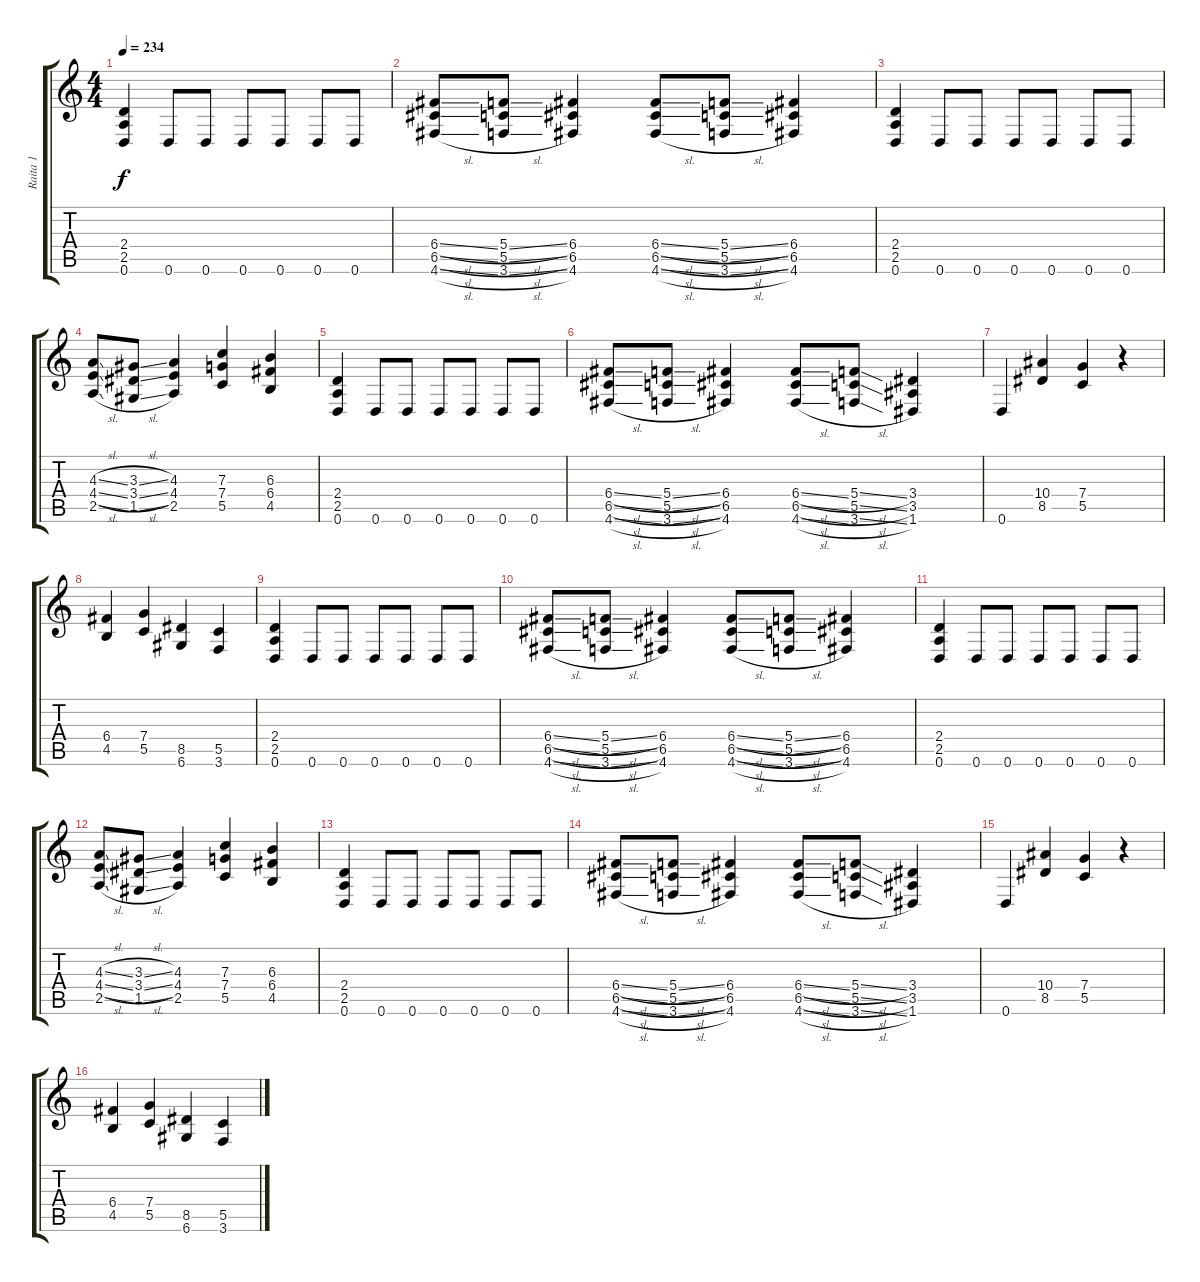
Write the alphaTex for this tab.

\track ("Raita 1" "Raita 1") {instrument distortionguitar}
\staff {score tabs}
\tuning (D4 A3 F3 C3 G2 D2) {hide}
\ts (4 4)
\tempo 234
\clef g2
\ks c
(2.4 2.5 0.6).4{dy f} 0.6.8 0.6.8 0.6.8 0.6.8 0.6.8 0.6.8 |
(6.4{sl} 6.5{sl} 4.6{sl}).8 (5.4{sl} 5.5{sl} 3.6{sl}).8 (6.4 6.5 4.6).4 (6.4{sl} 6.5{sl} 4.6{sl}).8 (5.4{sl} 5.5{sl} 3.6{sl}).8 (6.4 6.5 4.6).4 |
(2.4 2.5 0.6).4 0.6.8 0.6.8 0.6.8 0.6.8 0.6.8 0.6.8 |
(4.3{sl} 4.4{sl} 2.5{sl}).8 (3.3{sl} 3.4{sl} 1.5{sl}).8 (4.3 4.4 2.5).4 (7.3 7.4 5.5).4 (6.3 6.4 4.5).4 |
(2.4 2.5 0.6).4 0.6.8 0.6.8 0.6.8 0.6.8 0.6.8 0.6.8 |
(6.4{sl} 6.5{sl} 4.6{sl}).8 (5.4{sl} 5.5{sl} 3.6{sl}).8 (6.4 6.5 4.6).4 (6.4{sl} 6.5{sl} 4.6{sl}).8 (5.4{sl} 5.5{sl} 3.6{sl}).8 (3.4 3.5 1.6).4 |
0.6.4 (10.4 8.5).4 (7.4 5.5).4 r.4 |
(6.4 4.5).4 (7.4 5.5).4 (8.5 6.6).4 (5.5 3.6).4 |
(2.4 2.5 0.6).4 0.6.8 0.6.8 0.6.8 0.6.8 0.6.8 0.6.8 |
(6.4{sl} 6.5{sl} 4.6{sl}).8 (5.4{sl} 5.5{sl} 3.6{sl}).8 (6.4 6.5 4.6).4 (6.4{sl} 6.5{sl} 4.6{sl}).8 (5.4{sl} 5.5{sl} 3.6{sl}).8 (6.4 6.5 4.6).4 |
(2.4 2.5 0.6).4 0.6.8 0.6.8 0.6.8 0.6.8 0.6.8 0.6.8 |
(4.3{sl} 4.4{sl} 2.5{sl}).8 (3.3{sl} 3.4{sl} 1.5{sl}).8 (4.3 4.4 2.5).4 (7.3 7.4 5.5).4 (6.3 6.4 4.5).4 |
(2.4 2.5 0.6).4 0.6.8 0.6.8 0.6.8 0.6.8 0.6.8 0.6.8 |
(6.4{sl} 6.5{sl} 4.6{sl}).8 (5.4{sl} 5.5{sl} 3.6{sl}).8 (6.4 6.5 4.6).4 (6.4{sl} 6.5{sl} 4.6{sl}).8 (5.4{sl} 5.5{sl} 3.6{sl}).8 (3.4 3.5 1.6).4 |
0.6.4 (10.4 8.5).4 (7.4 5.5).4 r.4 |
(6.4 4.5).4 (7.4 5.5).4 (8.5 6.6).4 (5.5 3.6).4
